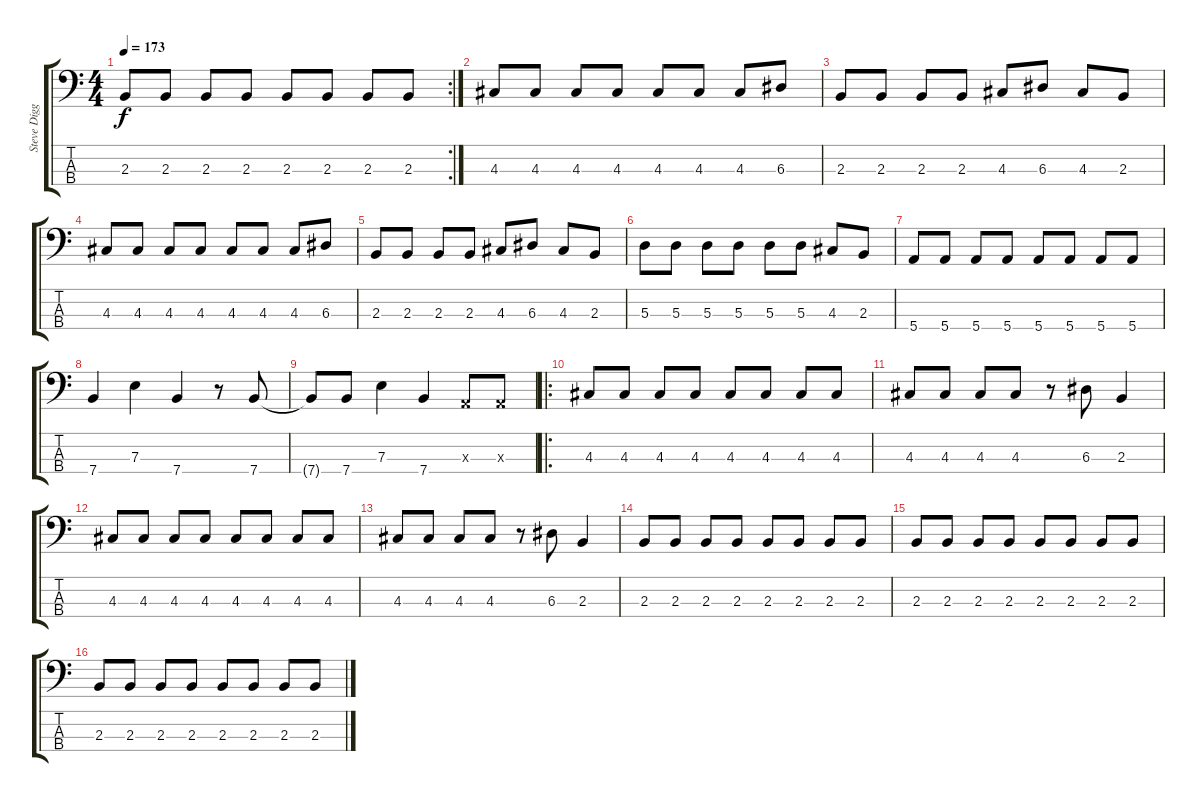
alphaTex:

\track ("Steve Diggle" "Steve Digg") {instrument electricbasspick}
\staff {score tabs}
\tuning (G2 D2 A1 E1) {hide}
\rc 2
\ts (4 4)
\tempo 173
\clef f4
\ks c
2.3.8{dy f} 2.3.8 2.3.8 2.3.8 2.3.8 2.3.8 2.3.8 2.3.8 |
4.3.8 4.3.8 4.3.8 4.3.8 4.3.8 4.3.8 4.3.8 6.3.8 |
2.3.8 2.3.8 2.3.8 2.3.8 4.3.8 6.3.8 4.3.8 2.3.8 |
4.3.8 4.3.8 4.3.8 4.3.8 4.3.8 4.3.8 4.3.8 6.3.8 |
2.3.8 2.3.8 2.3.8 2.3.8 4.3.8 6.3.8 4.3.8 2.3.8 |
5.3.8 5.3.8 5.3.8 5.3.8 5.3.8 5.3.8 4.3.8 2.3.8 |
5.4.8 5.4.8 5.4.8 5.4.8 5.4.8 5.4.8 5.4.8 5.4.8 |
7.4.4 7.3.4 7.4.4 r.8 7.4.8 |
7.4{t}.8 7.4.8 7.3.4 7.4.4 0.3{x}.8 0.3{x}.8 |
\ro
4.3.8 4.3.8 4.3.8 4.3.8 4.3.8 4.3.8 4.3.8 4.3.8 |
4.3.8 4.3.8 4.3.8 4.3.8 r.8 6.3.8 2.3.4 |
4.3.8 4.3.8 4.3.8 4.3.8 4.3.8 4.3.8 4.3.8 4.3.8 |
4.3.8 4.3.8 4.3.8 4.3.8 r.8 6.3.8 2.3.4 |
2.3.8 2.3.8 2.3.8 2.3.8 2.3.8 2.3.8 2.3.8 2.3.8 |
2.3.8 2.3.8 2.3.8 2.3.8 2.3.8 2.3.8 2.3.8 2.3.8 |
2.3.8 2.3.8 2.3.8 2.3.8 2.3.8 2.3.8 2.3.8 2.3.8
